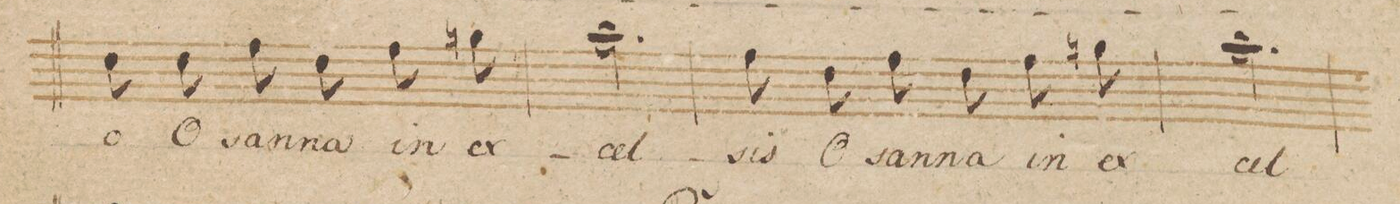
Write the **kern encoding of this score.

**kern	**text	**dynam
*I"Basso.	*	*
*clefF4	*	*
*k[b-]	*	*
*met(c)	*	*
*M3/4	*	*
8F\	-o	.
8F\	O-	.
8A\	-san-	.
8F\	-na	.
8A\	in	.
8Bn\	ex-	.
=52	=52	=52
2.c\	-cel-	.
=53	=53	=53
8A\	-sis	.
8F\	O-	.
8A\	-san-	.
8F\	-na	.
8A\	in	.
8Bn\	ex-	.
=54	=54	=54
2.c\	-cel-	.
=55	=55	=55
*-	*-	*-
